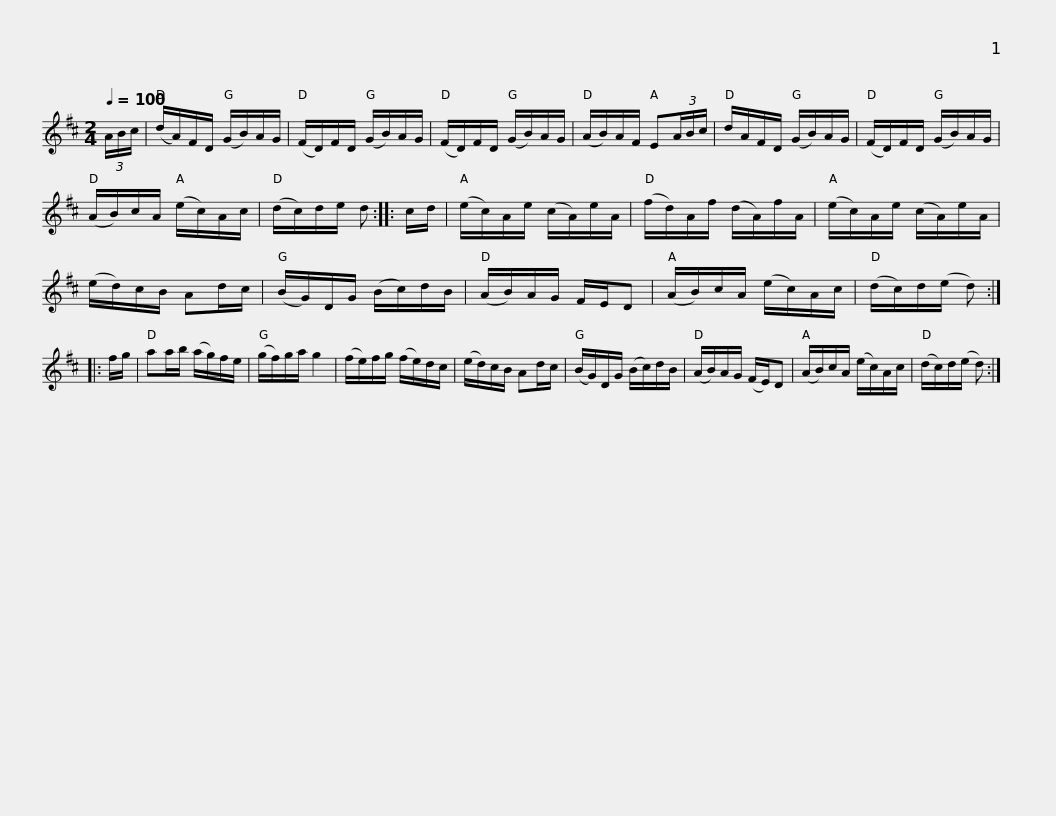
X:1
L:1/8
Q:1/4=100
M:2/4
I:linebreak $
K:D
V:1 treble
V:1
 (3A/B/c/ | (d/A/)F/D/ (G/B/)A/G/ | (F/D/)F/D/ (G/B/)A/G/ | (F/D/)F/D/ (G/B/)A/G/ | (A/B/)A/F/ E(3A/B/c/ |$ %5
 d/A/F/D/ (G/B/)A/G/ | (F/D/)F/D/ (G/B/)A/G/ | (A/B/)c/A/ (e/c/)A/c/ | (d/c/)d/e/ d ::$ c/d/ | %10
 (e/c/)A/e/ (c/A/)e/A/ | (f/d/)A/f/ (d/A/)f/A/ | (e/c/)A/e/ (c/A/)e/A/ | (e/d/)c/B/ Ad/c/ |$ (B/G/)D/G/ (B/c/)d/B/ | %15
 (A/B/)A/G/ F/E/D | (A/B/)c/A/ (e/c/)A/c/ | (d/c/)d/(e/ d) ::$ f/g/ | aa/b/ (a/g/)f/e/ | %20
 (g/f/)g/a/ g2 | (f/e/)f/g/ (f/e/)d/c/ | (e/d/)c/B/ Ad/c/ |$ (B/G/)D/G/ (B/c/)d/B/ | (A/B/)A/G/ (F/E/)D | %25
 (A/B/)c/A/ (e/c/)A/c/ | (d/c/)d/(e/ d) :| %27
